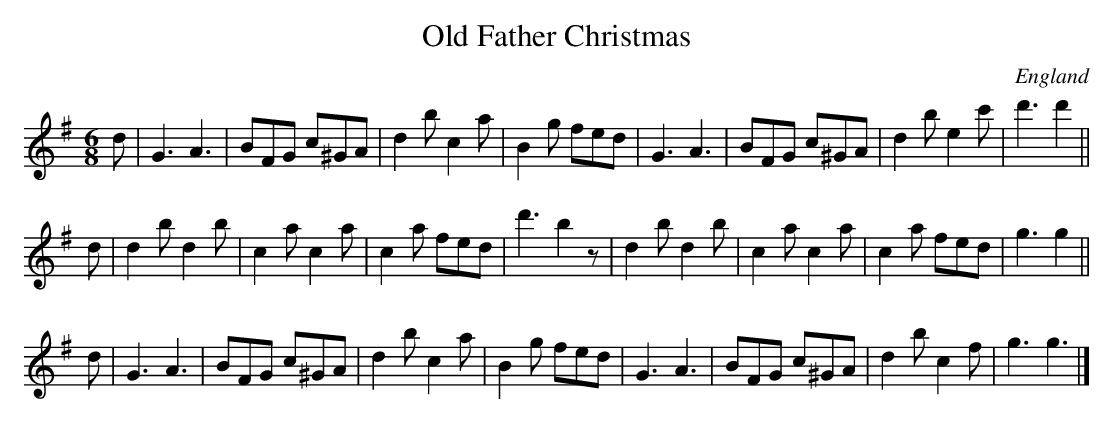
X:1
T:Old Father Christmas
L:1/8
M:6/8
O:England
K:G major
d | G3  A3  | BFG c^GA | d2b c2a | B2g fed | G3  A3  | BFG c^GA | d2b e2c' | d'3 d'2 ||
d | d2b d2b | c2a c2a  | c2a fed | d'3 b2z | d2b d2b | c2a c2a  | c2a fed  | g3 g2 ||
d | G3  A3  | BFG c^GA | d2b c2a | B2g fed | G3  A3  | BFG c^GA | d2b c2f  | g3 g3 |]
